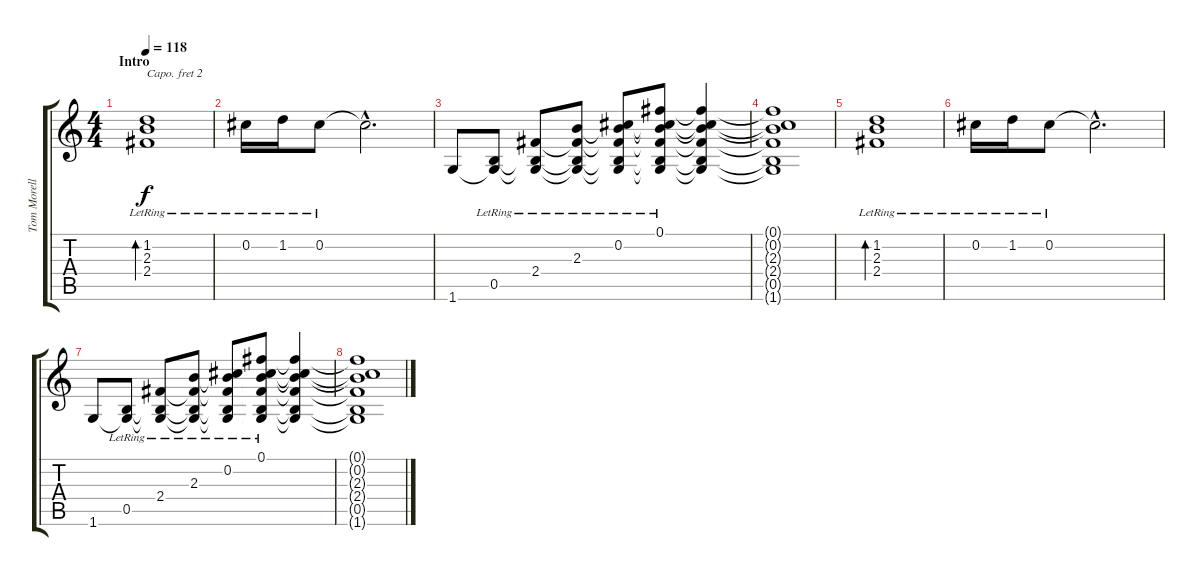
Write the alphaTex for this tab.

\track ("Tom Morello - Clean" "Tom Morell") {instrument electricguitarclean}
\staff {score tabs}
\capo 2
\tuning (E4 B3 G3 D3 A2 E2) {hide}
\ts (4 4)
\section ("" "Intro")
\tempo 118
\clef g2
\ks c
(1.2{lr} 2.3{lr} 2.4{lr}).1{bd 480 dy f instrument electricguitarclean} |
0.2{lr}.16 1.2{lr}.16 0.2{lr}.8 0.2{hac t}.2{d} |
1.6.8 (0.5{lr} 1.6{t}).8 (2.4{lr} 0.5{t} 1.6{t}).8 (2.3{lr} 2.4{t} 0.5{t} 1.6{t}).8 (0.2{lr} 2.3{t} 2.4{t} 0.5{t} 1.6{t}).8 (0.1{lr} 0.2{t} 2.3{t} 2.4{t} 0.5{t} 1.6{t}).8 (0.1{t} 0.2{t} 2.3{t} 2.4{t} 0.5{t} 1.6{t}).4 |
(0.1{t} 0.2{t} 2.3{t} 2.4{t} 0.5{t} 1.6{t}).1 |
(1.2{lr} 2.3{lr} 2.4{lr}).1{bd 480} |
0.2{lr}.16 1.2{lr}.16 0.2{lr}.8 0.2{hac t}.2{d} |
1.6.8 (0.5{lr} 1.6{t}).8 (2.4{lr} 0.5{t} 1.6{t}).8 (2.3{lr} 2.4{t} 0.5{t} 1.6{t}).8 (0.2{lr} 2.3{t} 2.4{t} 0.5{t} 1.6{t}).8 (0.1{lr} 0.2{t} 2.3{t} 2.4{t} 0.5{t} 1.6{t}).8 (0.1{t} 0.2{t} 2.3{t} 2.4{t} 0.5{t} 1.6{t}).4 |
(0.1{t} 0.2{t} 2.3{t} 2.4{t} 0.5{t} 1.6{t}).1
